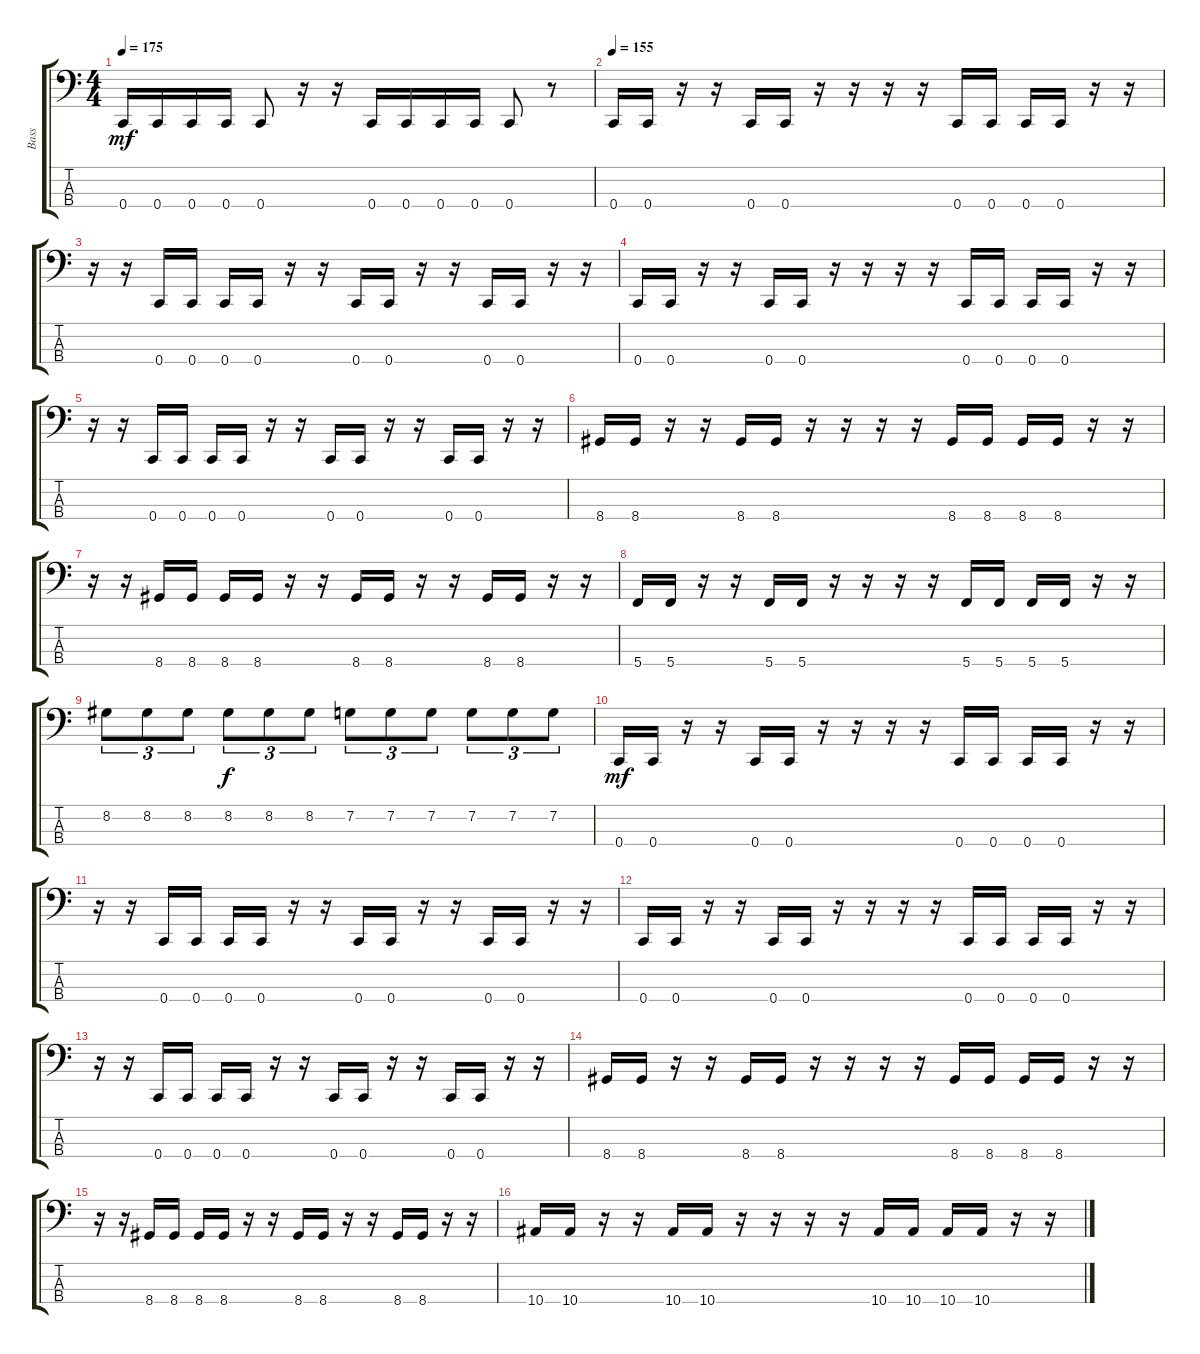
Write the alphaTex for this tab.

\track ("Bass" "Bass") {instrument electricbasspick}
\staff {score tabs}
\tuning (F2 C2 G1 C1) {hide}
\ts (4 4)
\tempo 175
\clef f4
\ks c
0.4.16{dy mf} 0.4.16 0.4.16 0.4.16 0.4.8 r.16 r.16 0.4.16 0.4.16 0.4.16 0.4.16 0.4.8 r.8 |
\tempo 155
0.4.16 0.4.16 r.16 r.16 0.4.16 0.4.16 r.16 r.16 r.16 r.16 0.4.16 0.4.16 0.4.16 0.4.16 r.16 r.16 |
r.16 r.16 0.4.16 0.4.16 0.4.16 0.4.16 r.16 r.16 0.4.16 0.4.16 r.16 r.16 0.4.16 0.4.16 r.16 r.16 |
0.4.16 0.4.16 r.16 r.16 0.4.16 0.4.16 r.16 r.16 r.16 r.16 0.4.16 0.4.16 0.4.16 0.4.16 r.16 r.16 |
r.16 r.16 0.4.16 0.4.16 0.4.16 0.4.16 r.16 r.16 0.4.16 0.4.16 r.16 r.16 0.4.16 0.4.16 r.16 r.16 |
8.4.16 8.4.16 r.16 r.16 8.4.16 8.4.16 r.16 r.16 r.16 r.16 8.4.16 8.4.16 8.4.16 8.4.16 r.16 r.16 |
r.16 r.16 8.4.16 8.4.16 8.4.16 8.4.16 r.16 r.16 8.4.16 8.4.16 r.16 r.16 8.4.16 8.4.16 r.16 r.16 |
5.4.16 5.4.16 r.16 r.16 5.4.16 5.4.16 r.16 r.16 r.16 r.16 5.4.16 5.4.16 5.4.16 5.4.16 r.16 r.16 |
8.2.8{tu (3 2)} 8.2.8{tu (3 2)} 8.2.8{tu (3 2)} 8.2.8{tu (3 2) dy f} 8.2.8{tu (3 2)} 8.2.8{tu (3 2)} 7.2.8{tu (3 2)} 7.2.8{tu (3 2)} 7.2.8{tu (3 2)} 7.2.8{tu (3 2)} 7.2.8{tu (3 2)} 7.2.8{tu (3 2)} |
0.4.16{dy mf} 0.4.16 r.16 r.16 0.4.16 0.4.16 r.16 r.16 r.16 r.16 0.4.16 0.4.16 0.4.16 0.4.16 r.16 r.16 |
r.16 r.16 0.4.16 0.4.16 0.4.16 0.4.16 r.16 r.16 0.4.16 0.4.16 r.16 r.16 0.4.16 0.4.16 r.16 r.16 |
0.4.16 0.4.16 r.16 r.16 0.4.16 0.4.16 r.16 r.16 r.16 r.16 0.4.16 0.4.16 0.4.16 0.4.16 r.16 r.16 |
r.16 r.16 0.4.16 0.4.16 0.4.16 0.4.16 r.16 r.16 0.4.16 0.4.16 r.16 r.16 0.4.16 0.4.16 r.16 r.16 |
8.4.16 8.4.16 r.16 r.16 8.4.16 8.4.16 r.16 r.16 r.16 r.16 8.4.16 8.4.16 8.4.16 8.4.16 r.16 r.16 |
r.16 r.16 8.4.16 8.4.16 8.4.16 8.4.16 r.16 r.16 8.4.16 8.4.16 r.16 r.16 8.4.16 8.4.16 r.16 r.16 |
10.4.16 10.4.16 r.16 r.16 10.4.16 10.4.16 r.16 r.16 r.16 r.16 10.4.16 10.4.16 10.4.16 10.4.16 r.16 r.16
